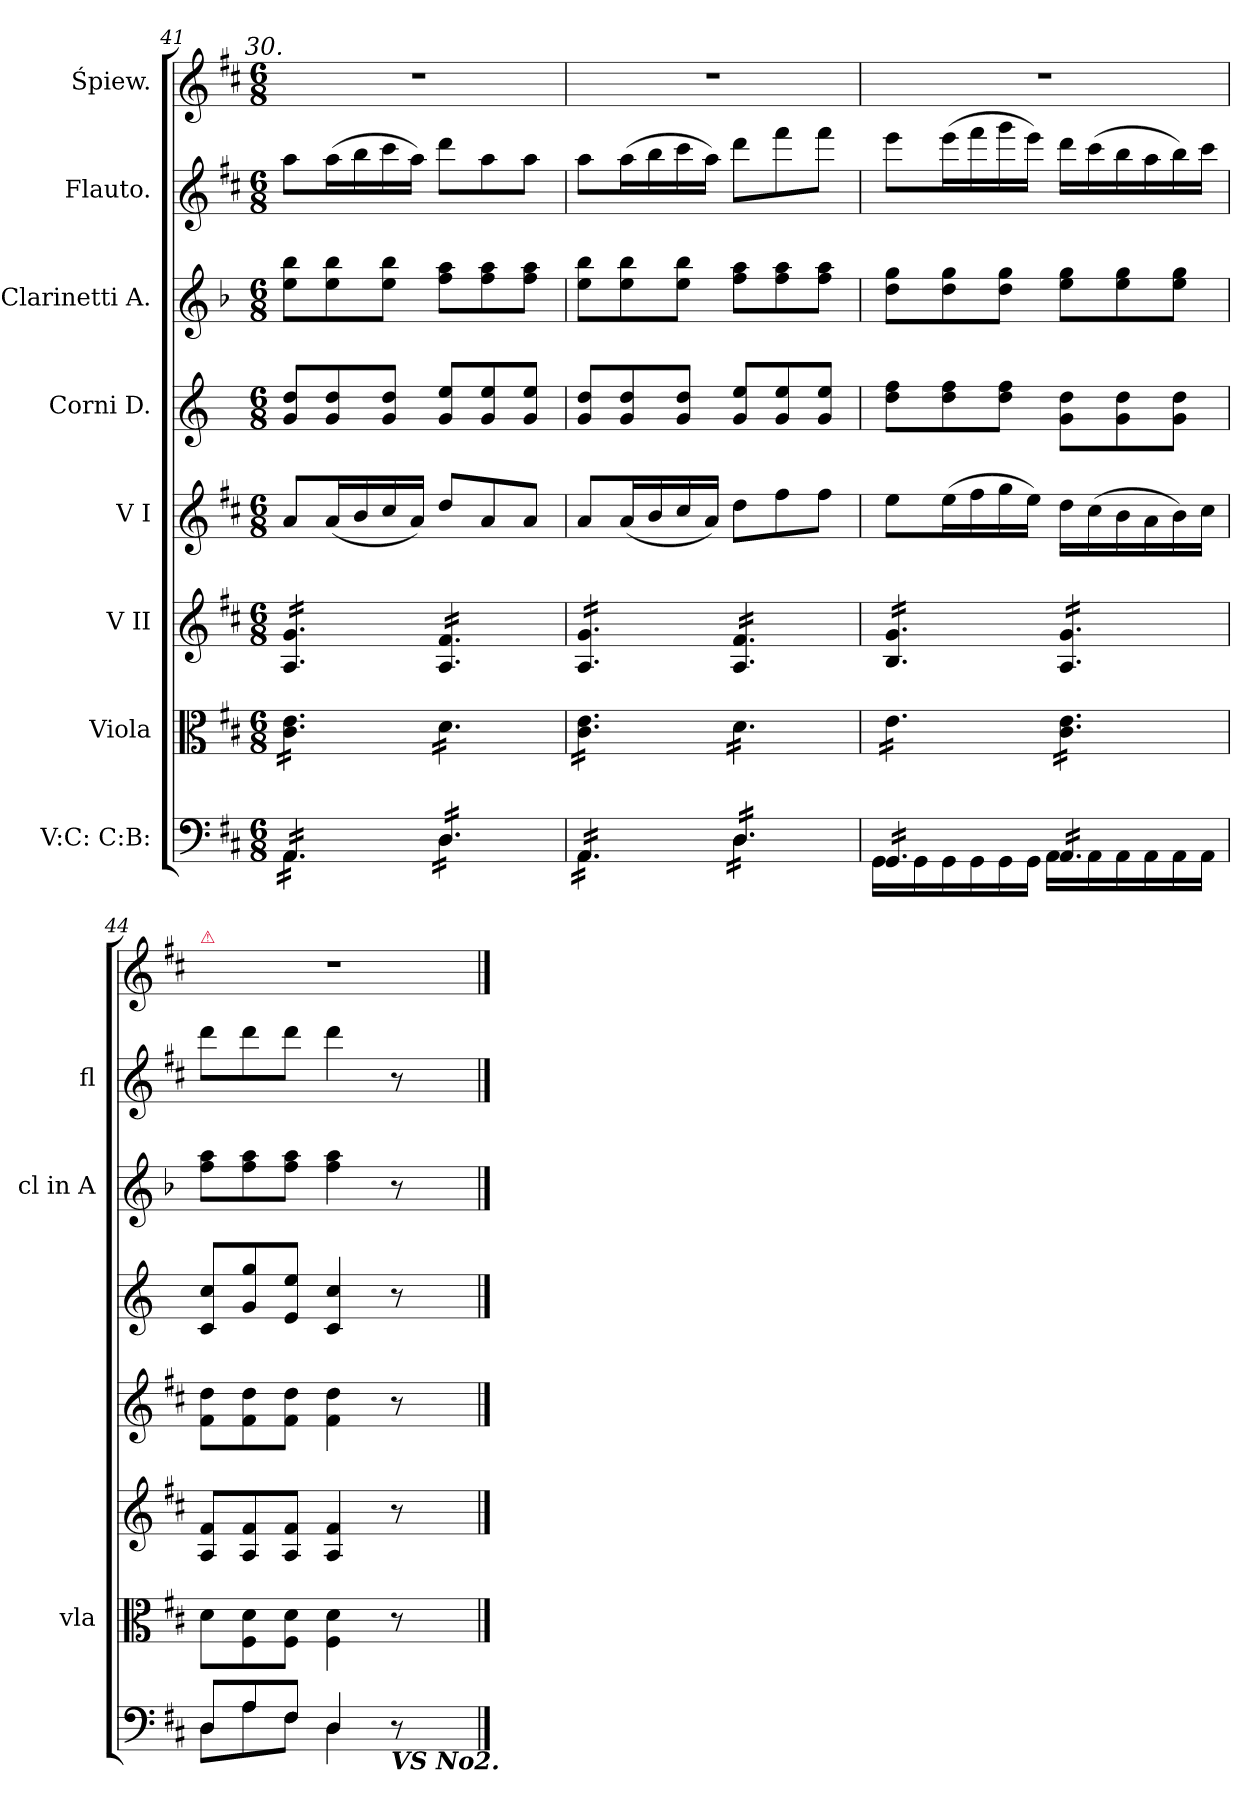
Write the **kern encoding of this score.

**kern	**kern	**kern	**kern	**kern	**kern	**kern	**kern
*part8	*part7	*part6	*part5	*part4	*part3	*part2	*part1
*staff8	*staff7	*staff6	*staff5	*staff4	*staff3	*staff2	*staff1
*I"V:C: C:B:	*I"Viola	*I"V II	*I"V I	*I"Corni D.	*I"Clarinetti A.	*I"Flauto.	*I"Śpiew.
*	*I'vla	*	*	*	*I'cl in A	*I'fl	*
*clefF4	*clefC3	*clefG2	*clefG2	*clefG2	*clefG2	*clefG2	*clefG2
*	*	*	*	*ITrd6c10	*ITrd2c3	*	*
*k[f#c#]	*k[f#c#]	*k[f#c#]	*k[f#c#]	*k[f#c#]	*k[f#c#]	*k[f#c#]	*k[f#c#]
*M6/8	*M6/8	*M6/8	*M6/8	*M6/8	*M6/8	*M6/8	*M6/8
=41	=41	=41	=41	=41	=41	=41	=41
*^	*	*	*	*	*	*	*
!	!	!	!	!	!	!	!	!LO:TX:a:i:rj:t=30.
*tremolo	*	*	*	*	*	*	*	*
*	*	*tremolo	*	*	*	*	*	*
*	*	*	*tremolo	*	*	*	*	*
16AA/LL	16AA\LL	16c#\ 16e\LL	16A/ 16g/LL	8a/L	8A/ 8e/L	8cc#\ 8gg\L	8aa\L	2.r
16AA/	16AA\	16c#\ 16e\	16A/ 16g/	.	.	.	.	.
16AA/	16AA\	16c#\ 16e\	16A/ 16g/	(<16a/L	8A/ 8e/	8cc#\ 8gg\	(>16aa\L	.
16AA/	16AA\	16c#\ 16e\	16A/ 16g/	16b/	.	.	16bb\	.
16AA/	16AA\	16c#\ 16e\	16A/ 16g/	16cc#/	8A/ 8e/J	8cc#\ 8gg\J	16ccc#\	.
16AA/JJ	16AA\JJ	16c#\ 16e\JJ	16A/ 16g/JJ	16a/JJ)	.	.	16aa\JJ)	.
16D/LL	16D\LL	16d\LL	16A/ 16f#/LL	8dd/L	8A/ 8f#/L	8dd\ 8ff#\L	8ddd\L	.
16D/	16D\	16d\	16A/ 16f#/	.	.	.	.	.
16D/	16D\	16d\	16A/ 16f#/	8a/	8A/ 8f#/	8dd\ 8ff#\	8aa\	.
16D/	16D\	16d\	16A/ 16f#/	.	.	.	.	.
16D/	16D\	16d\	16A/ 16f#/	8a/J	8A/ 8f#/J	8dd\ 8ff#\J	8aa\J	.
16D/JJ	16D\JJ	16d\JJ	16A/ 16f#/JJ	.	.	.	.	.
=42	=42	=42	=42	=42	=42	=42	=42	=42
16AA/LL	16AA\LL	16c#\ 16e\LL	16A/ 16g/LL	8a/L	8A/ 8e/L	8cc#\ 8gg\L	8aa\L	2.r
16AA/	16AA\	16c#\ 16e\	16A/ 16g/	.	.	.	.	.
16AA/	16AA\	16c#\ 16e\	16A/ 16g/	(<16a/L	8A/ 8e/	8cc#\ 8gg\	(>16aa\L	.
16AA/	16AA\	16c#\ 16e\	16A/ 16g/	16b/	.	.	16bb\	.
16AA/	16AA\	16c#\ 16e\	16A/ 16g/	16cc#/	8A/ 8e/J	8cc#\ 8gg\J	16ccc#\	.
16AA/JJ	16AA\JJ	16c#\ 16e\JJ	16A/ 16g/JJ	16a/JJ)	.	.	16aa\JJ)	.
16D/LL	16D\LL	16d\LL	16A/ 16f#/LL	8dd\L	8A/ 8f#/L	8dd\ 8ff#\L	8ddd\L	.
16D/	16D\	16d\	16A/ 16f#/	.	.	.	.	.
16D/	16D\	16d\	16A/ 16f#/	8ff#\	8A/ 8f#/	8dd\ 8ff#\	8fff#\	.
16D/	16D\	16d\	16A/ 16f#/	.	.	.	.	.
16D/	16D\	16d\	16A/ 16f#/	8ff#\J	8A/ 8f#/J	8dd\ 8ff#\J	8fff#\J	.
16D/JJ	16D\JJ	16d\JJ	16A/ 16f#/JJ	.	.	.	.	.
=43	=43	=43	=43	=43	=43	=43	=43	=43
16GG/LL	16GG\LL	16e\LL	16B/ 16g/LL	8ee\L	8e\ 8g\L	8b\ 8ee\L	8eee\L	2.r
16GG/	16GG\	16e\	16B/ 16g/	.	.	.	.	.
16GG/	16GG\	16e\	16B/ 16g/	(>16ee\L	8e\ 8g\	8b\ 8ee\	(>16eee\L	.
16GG/	16GG\	16e\	16B/ 16g/	16ff#\	.	.	16fff#\	.
16GG/	16GG\	16e\	16B/ 16g/	16gg\	8e\ 8g\J	8b\ 8ee\J	16ggg\	.
16GG/JJ	16GG\JJ	16e\JJ	16B/ 16g/JJ	16ee\JJ)	.	.	16eee\JJ)	.
16AA/LL	16AA\LL	16c#\ 16e\LL	16A/ 16g/LL	16dd\LL	8A\ 8e\L	8cc#\ 8ee\L	16ddd\LL	.
16AA/	16AA\	16c#\ 16e\	16A/ 16g/	(>16cc#\	.	.	(>16ccc#\	.
16AA/	16AA\	16c#\ 16e\	16A/ 16g/	16b\	8A\ 8e\	8cc#\ 8ee\	16bb\	.
16AA/	16AA\	16c#\ 16e\	16A/ 16g/	16a\	.	.	16aa\	.
16AA/	16AA\	16c#\ 16e\	16A/ 16g/	16b\)	8A\ 8e\J	8cc#\ 8ee\J	16bb\)	.
16AA/JJ	16AA\JJ	16c#\ 16e\JJ	16A/ 16g/JJ	16cc#\JJ	.	.	16ccc#\JJ	.
*	*	*	*Xtremolo	*	*	*	*	*
*	*	*Xtremolo	*	*	*	*	*	*
*Xtremolo	*	*	*	*	*	*	*	*
=44	=44	=44	=44	=44	=44	=44	=44	=44
!	!	!	!	!	!	!	!	!LO:TX:a:i:color=crimson:t=⚠
8D/L	8D\L	8d\L	8A/ 8f#/L	8f#\ 8dd\L	8D/ 8d/L	8dd\ 8ff#\L	8ddd\L	2.r
8A/	8A\	8F#\ 8d\	8A/ 8f#/	8f#\ 8dd\	8A/ 8a/	8dd\ 8ff#\	8ddd\	.
8F#/J	8F#\J	8F#\ 8d\J	8A/ 8f#/J	8f#\ 8dd\J	8F#/ 8f#/J	8dd\ 8ff#\J	8ddd\J	.
4D/	4D\	4F#\ 4d\	4A/ 4f#/	4f#\ 4dd\	4D/ 4d/	4dd\ 4ff#\	4ddd\	.
!LO:TX:b:Bi:t=VS No2.	!	!	!	!	!	!	!	!
8r	8ryy	8r	8r	8r	8r	8r	8r	.
*v	*v	*	*	*	*	*	*	*
==	==	==	==	==	==	==	==
*-	*-	*-	*-	*-	*-	*-	*-
